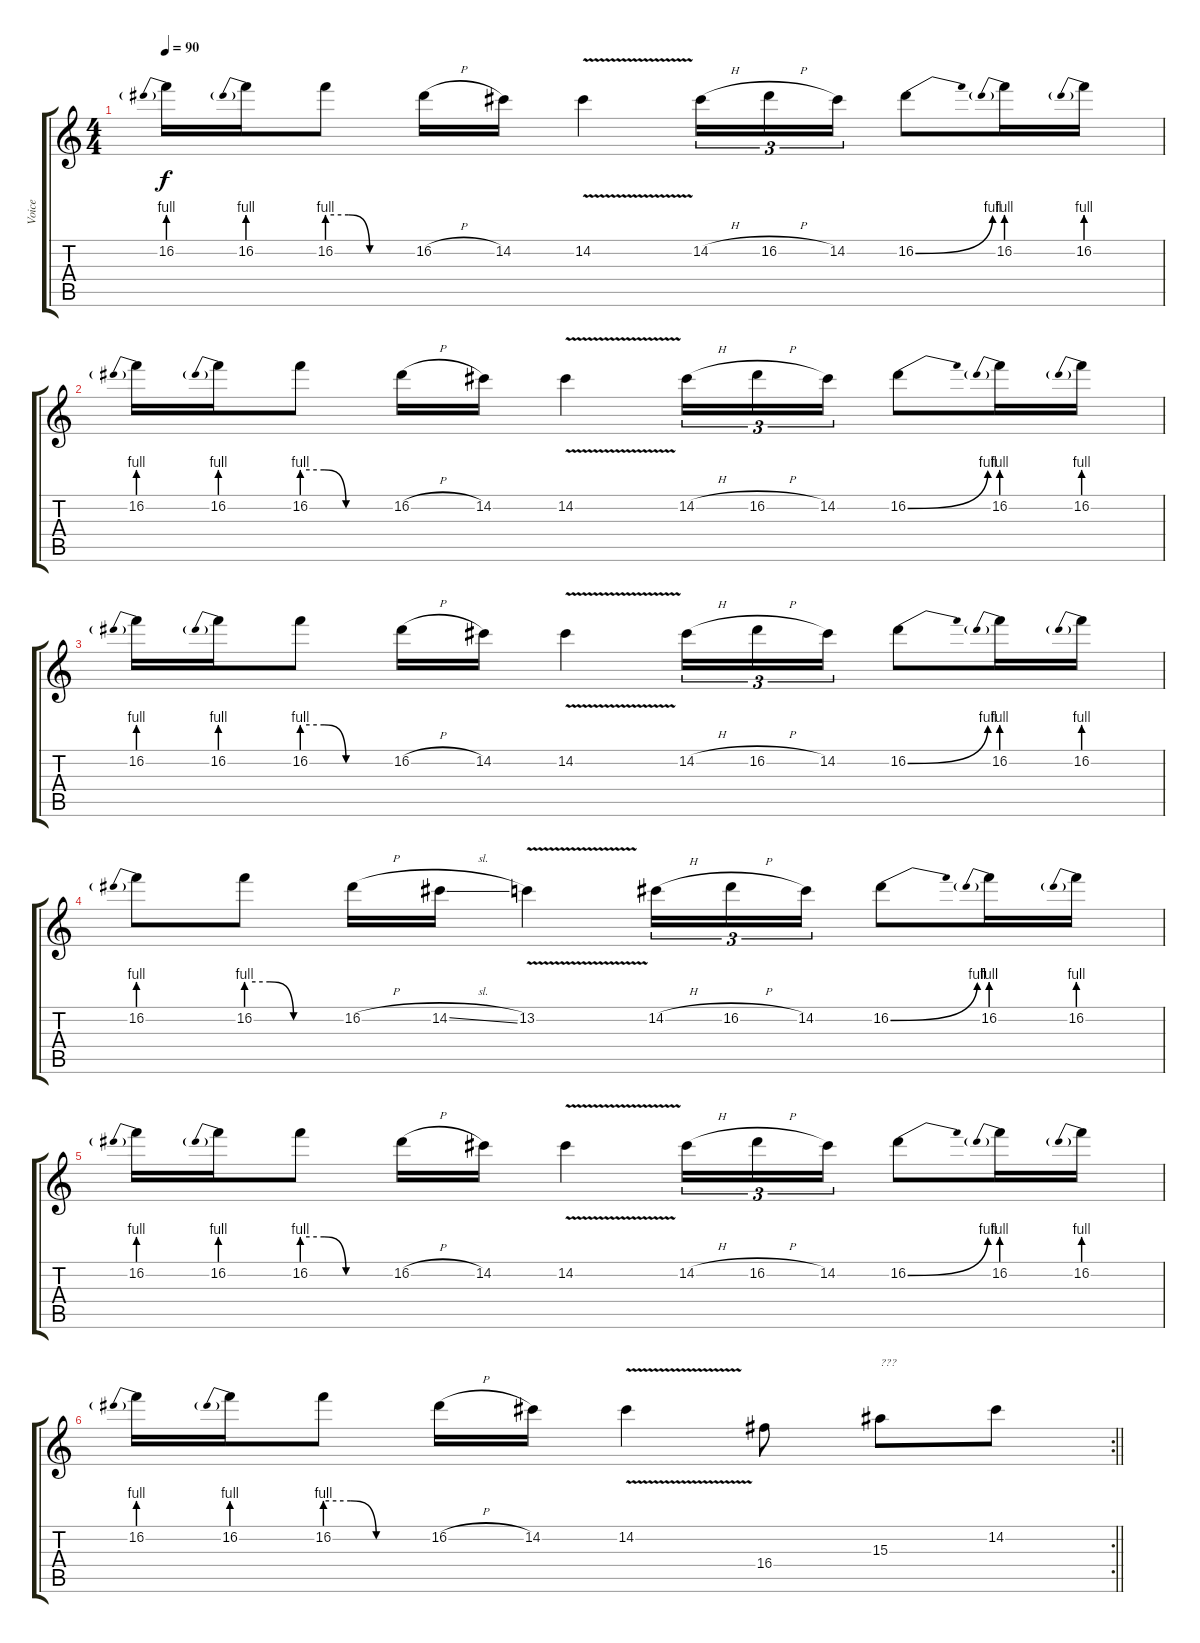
\track ("Voice" "Voice") {instrument overdrivenguitar}
\staff {score tabs}
\tuning (E4 B3 G3 D3 A2 E2) {hide}
\ts (4 4)
\tempo 90
\clef g2
\ks c
16.2{be (prebend 0 4 60 4)}.16{dy f} 16.2{be (prebend 0 4 60 4)}.16 16.2{be (custom 0 4 15 4 30 0 60 0)}.8 16.2{h}.16 14.2.16 14.2{v}.4 14.2{h}.16{tu (3 2)} 16.2{h}.16{tu (3 2)} 14.2.16{tu (3 2)} 16.2{be (bend 0 0 60 4)}.8 16.2{be (prebend 0 4 60 4)}.16 16.2{be (prebend 0 4 60 4)}.16 |
16.2{be (prebend 0 4 60 4)}.16 16.2{be (prebend 0 4 60 4)}.16 16.2{be (custom 0 4 15 4 30 0 60 0)}.8 16.2{h}.16 14.2.16 14.2{v}.4 14.2{h}.16{tu (3 2)} 16.2{h}.16{tu (3 2)} 14.2.16{tu (3 2)} 16.2{be (bend 0 0 60 4)}.8 16.2{be (prebend 0 4 60 4)}.16 16.2{be (prebend 0 4 60 4)}.16 |
16.2{be (prebend 0 4 60 4)}.16 16.2{be (prebend 0 4 60 4)}.16 16.2{be (custom 0 4 15 4 30 0 60 0)}.8 16.2{h}.16 14.2.16 14.2{v}.4 14.2{h}.16{tu (3 2)} 16.2{h}.16{tu (3 2)} 14.2.16{tu (3 2)} 16.2{be (bend 0 0 60 4)}.8 16.2{be (prebend 0 4 60 4)}.16 16.2{be (prebend 0 4 60 4)}.16 |
16.2{be (prebend 0 4 60 4)}.8 16.2{be (custom 0 4 15 4 30 0 60 0)}.8 16.2{h}.16 14.2{sl}.16 13.2{v}.4 14.2{h}.16{tu (3 2)} 16.2{h}.16{tu (3 2)} 14.2.16{tu (3 2)} 16.2{be (bend 0 0 60 4)}.8 16.2{be (prebend 0 4 60 4)}.16 16.2{be (prebend 0 4 60 4)}.16 |
16.2{be (prebend 0 4 60 4)}.16 16.2{be (prebend 0 4 60 4)}.16 16.2{be (custom 0 4 15 4 30 0 60 0)}.8 16.2{h}.16 14.2.16 14.2{v}.4 14.2{h}.16{tu (3 2)} 16.2{h}.16{tu (3 2)} 14.2.16{tu (3 2)} 16.2{be (bend 0 0 60 4)}.8 16.2{be (prebend 0 4 60 4)}.16 16.2{be (prebend 0 4 60 4)}.16 |
\rc 2
\barLineRight lightlight
16.2{be (prebend 0 4 60 4)}.16 16.2{be (prebend 0 4 60 4)}.16 16.2{be (custom 0 4 15 4 30 0 60 0)}.8 16.2{h}.16 14.2.16 14.2{v}.4 16.4.8 15.3.8{txt "???"} 14.2.8
